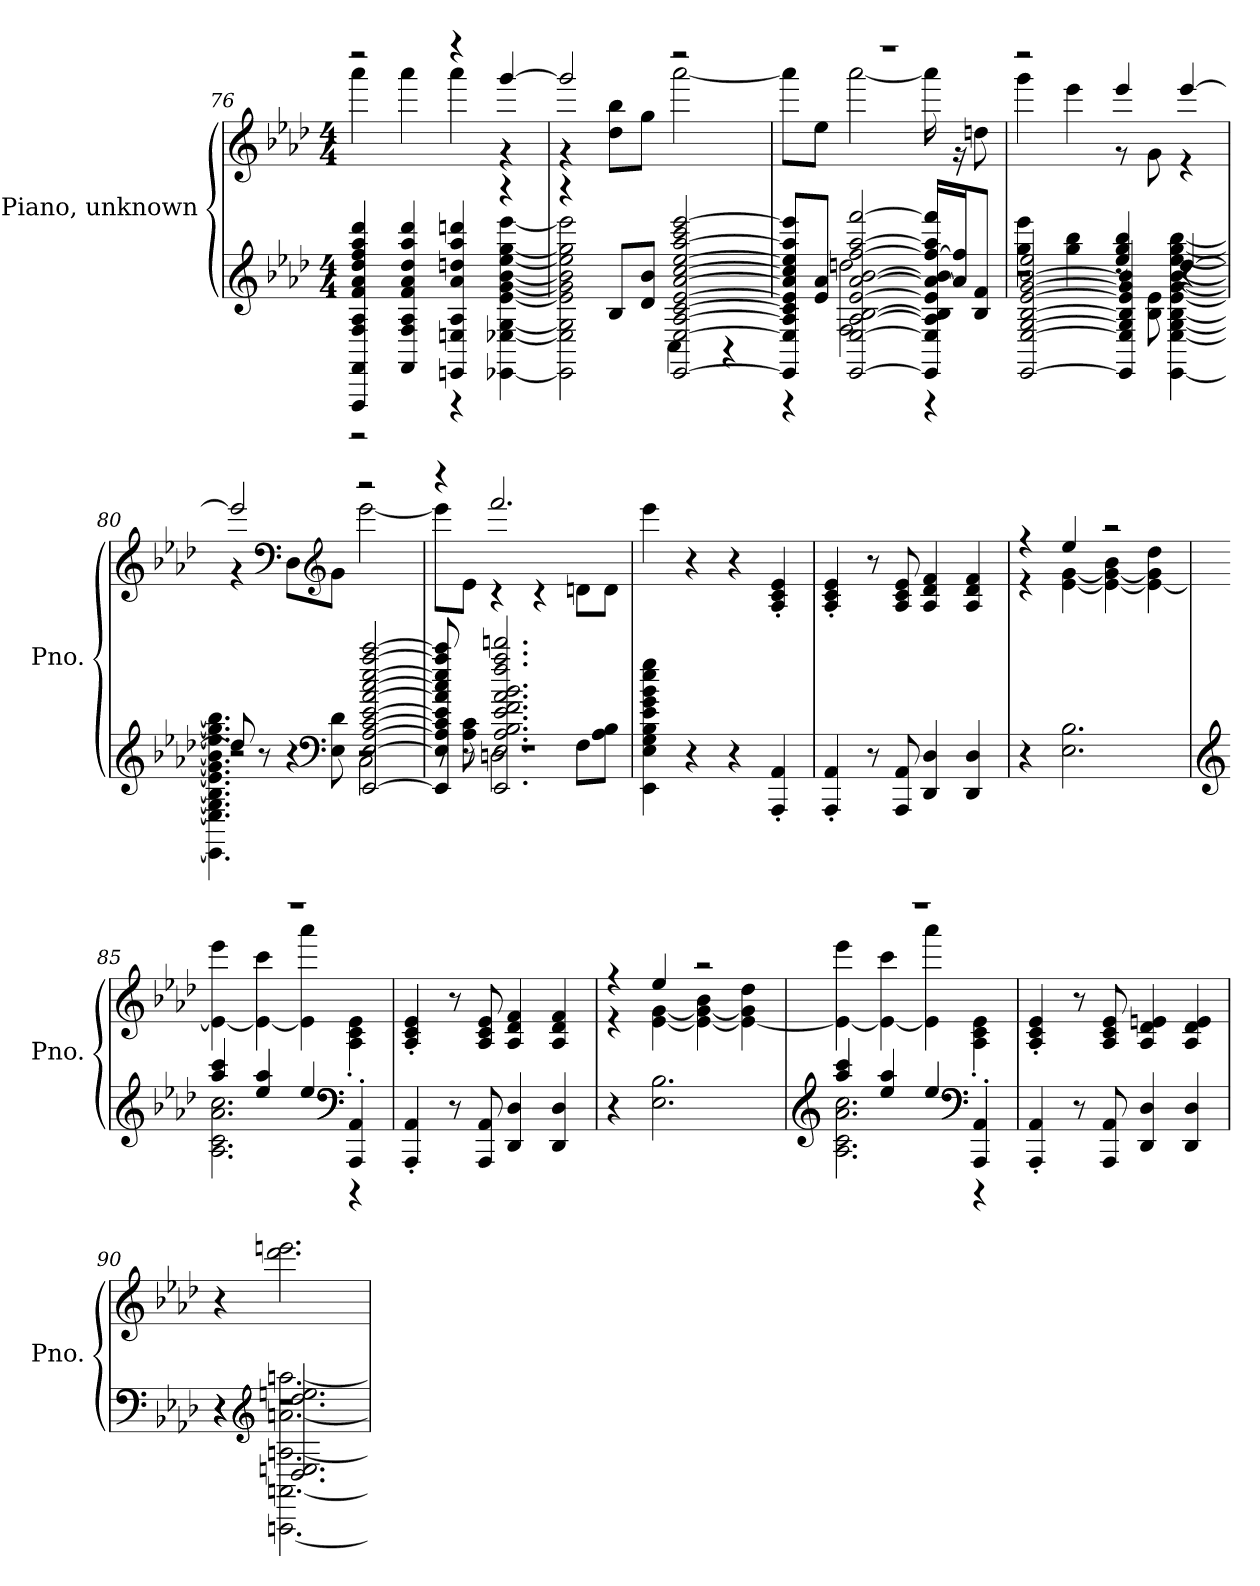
**kern	**kern
*part1	*part1
*staff2	*staff1
*I"Piano, unknown	*
*I'Pno.	*
*clefG2	*clefG2
*k[b-e-a-d-]	*k[b-e-a-d-]
*M4/4	*M4/4
=76	=76
*^	*^
4FFF/ 4FF/ 4F/ 4A-/ 4f/ 4a-/ 4dd-/ 4ff/ 4aa-/ 4ddd-/	2r	2r	4aaa-\
4FF/ 4F/ 4A-/ 4f/ 4a-/ 4dd-/ 4aa-/ 4ddd-/	.	.	4aaa-\
4EEn/ 4En/ 4A-/ 4a-/ 4ddn/ 4aa-/ 4dddn/	4r	4r	4aaa-\
4r	[4EE-X\ [4E-X\ [4G\ [4e-\ [4g\ [4b-\ [4ee-\ [4gg\ [4eee-\	[4ggg/	4r
=77	=77	=77	=77
4r	2EE-\] 2E-\] 2G\] 2e-\] 2g\] 2b-\] 2ee-\] 2gg\] 2eee-\]	2ggg/]	4r
8B-/L	.	.	8dd-\ 8bb-\L
8d-/ 8b-/J	.	.	8gg\J
[2EE-/ [2E-/ [2A-/ [2c/ [2e-/ [2a-/ [2cc/ [2ee-/ [2aa-/ 2ccc/ [2eee-/	4C\	2r	[2aaa-\
.	4r	.	.
=78	=78	=78	=78
8EE-/] 8E-/] 8A-/] 8c/] 8e-/] 8a-/] 8cc/] 8ee-/] 8aa-/] 8eee-/]L	4r	1r	8aaa-\L]
8e-/ 8a-/J	.	.	8ee-\J
[2EE-/ [2E-/ [2A-/ [2B-/ [2e-/ [2a-/ [2b-/ [2ff/ [2aa-/ [2fff/	2F\ 2ddn\	.	[2aaa-\
16EE-/] 16E-/] 16A-/] 16B-/] 16e-/] 16a-/_ 16b-/] 16ff/_ 16aa-/] 16fff/]LL	4r	.	16aaa-\]
16a-/] 16ff/]J	.	.	16r
8B-/ 8f/J	.	.	8ddn\
!!LO:LB:g=z	!!
=79	=79	=79	=79
*	*^	*	*
2r	4gg\ 4eee-\	[2EE-/ [2E-/ [2G/ [2B-/ [2e-/ [2g/ [2b-/ 2ee-/	2r	4ggg\
.	4gg\ 4bb-\	.	.	4eee-\
4ee-/ 4gg/ 4bb-/	8r	4EE-/] 4E-/] 4G/] 4B-/] 4e-/] 4g/] 4b-/]	4eee-/	8r
.	8B-\ 8e-\	.	.	8g\
[4dd-/	[4EE-\ [4E-\ [4G\ [4B-\ [4e-\ [4g\ [4b-\ [4ee-\ [4gg\ [4bb-\	4r	[4eee-/	4r
=80	=80	=80	=80	=80
8dd-/]	4.EE-\] 4.E-\] 4.G\] 4.B-\] 4.e-\] 4.g\] 4.b-\] 4.ee-\] 4.gg\] 4.bb-\]	2r	2eee-/]	4r
8r	.	.	.	.
*	*	*	*clefF4	*
4r	.	.	.	8D-\L
*clefF4	*	*	*clefG2	*
.	8E-\ 8d-\	.	.	8g\J
2r	2C\	[2EE-/ [2E-/ [2A-/ [2c/ [2e-/ [2a-/ [2cc/ [2ee-/ [2aa-/ [2ccc/	2r	[2eee-\
=81	=81	=81	=81	=81
1r	8r	8EE-/] 8E-/] 8A-/] 8c/] 8e-/] 8a-/] 8cc/] 8ee-/] 8aa-/] 8ccc/]	4r	8eee-\L]
.	8A-\ 8c\	8r	.	8e-\J
.	2Dn\	2.EE-/ 2.E-/ 2.A-/ 2.B-/ 2.e-/ 2.f/ 2.a-/ 2.b-/ 2.ff/ 2.aa-/ 2.dddn/	2.fff/	4r
.	.	.	.	4r
.	8F\L	.	.	8dn\L
.	8A-\ 8B-\J	.	.	8d\J
*v	*v	*v	*	*
*	*v	*v
=82	=82
4EE-\ 4E-\ 4G\ 4B-\ 4e-\ 4g\ 4b-\ 4ee-\ 4gg\	4eee-\
4r	4r
4r	4r
4AAA-/' 4AA-/'	4A-/' 4c/' 4e-/'
=83	=83
4AAA-/' 4AA-/'	4A-/' 4c/' 4e-/'
8r	8r
8AAA-/ 8AA-/	8A-/ 8c/ 8e-/
4DD-/ 4D-/	4A-/ 4d-/ 4f/
4DD-/ 4D-/	4A-/ 4d-/ 4f/
!!LO:LB:g=z
=84	=84
*	*^
4r	4r	4r
2.E-\ 2.B-\	4ee-/	[4e-\ [4g\
.	2r	4e-\_ 4g\_ 4b-\
.	.	4e-\_ 4g\] 4dd-\
=85	=85	=85
*clefG2	*	*
*^	*	*
4aa-/ 4ccc/	2.A-\ 2.c\ 2.a-\ 2.cc\	1r	4e-\_ 4eee-\
4ee-/ 4aa-/	.	.	4e-\_ 4ccc\
4ee-/	.	.	4e-\] 4aaa-\
*clefF4	*	*	*
4AAA-/' 4AA-/'	4r	.	4A-\' 4c\' 4e-\'
*v	*v	*	*
*	*v	*v
=86	=86
4AAA-/' 4AA-/'	4A-/' 4c/' 4e-/'
8r	8r
8AAA-/ 8AA-/	8A-/ 8c/ 8e-/
4DD-/ 4D-/	4A-/ 4d-/ 4f/
4DD-/ 4D-/	4A-/ 4d-/ 4f/
=87	=87
*	*^
4r	4r	4r
2.E-\ 2.B-\	4ee-/	[4e-\ [4g\
.	2r	4e-\_ 4g\_ 4b-\
.	.	4e-\_ 4g\] 4dd-\
=88	=88	=88
*clefG2	*	*
*^	*	*
4aa-/ 4ccc/	2.A-\ 2.c\ 2.a-\ 2.cc\	1r	4e-\_ 4eee-\
4ee-/ 4aa-/	.	.	4e-\_ 4ccc\
4ee-/	.	.	4e-\] 4aaa-\
*clefF4	*	*	*
4AAA-/' 4AA-/'	4r	.	4A-\' 4c\' 4e-\'
*v	*v	*	*
*	*v	*v
!!LO:LB:g=z
=89	=89
4AAA-/' 4AA-/'	4A-/' 4c/' 4e-/'
8r	8r
8AAA-/ 8AA-/	8A-/ 8c/ 8e-/
4DD-/ 4D-/	4A-/ 4d-/ 4en/
4DD-/ 4D-/	4A-/ 4d-/ 4e/
=90	=90
*^	*
*	*^	*
1r	4r	4r	4r
*clefG2	*	*	*
.	[2.AAAn\ [2.AAn\ [2.An\ [2.an\ [2.aan\	2.D-/ 2.En/ 2.dd-/ 2.een/	2.ddd-\ 2.eeen\
*v	*v	*v	*
=	=
*-	*-
